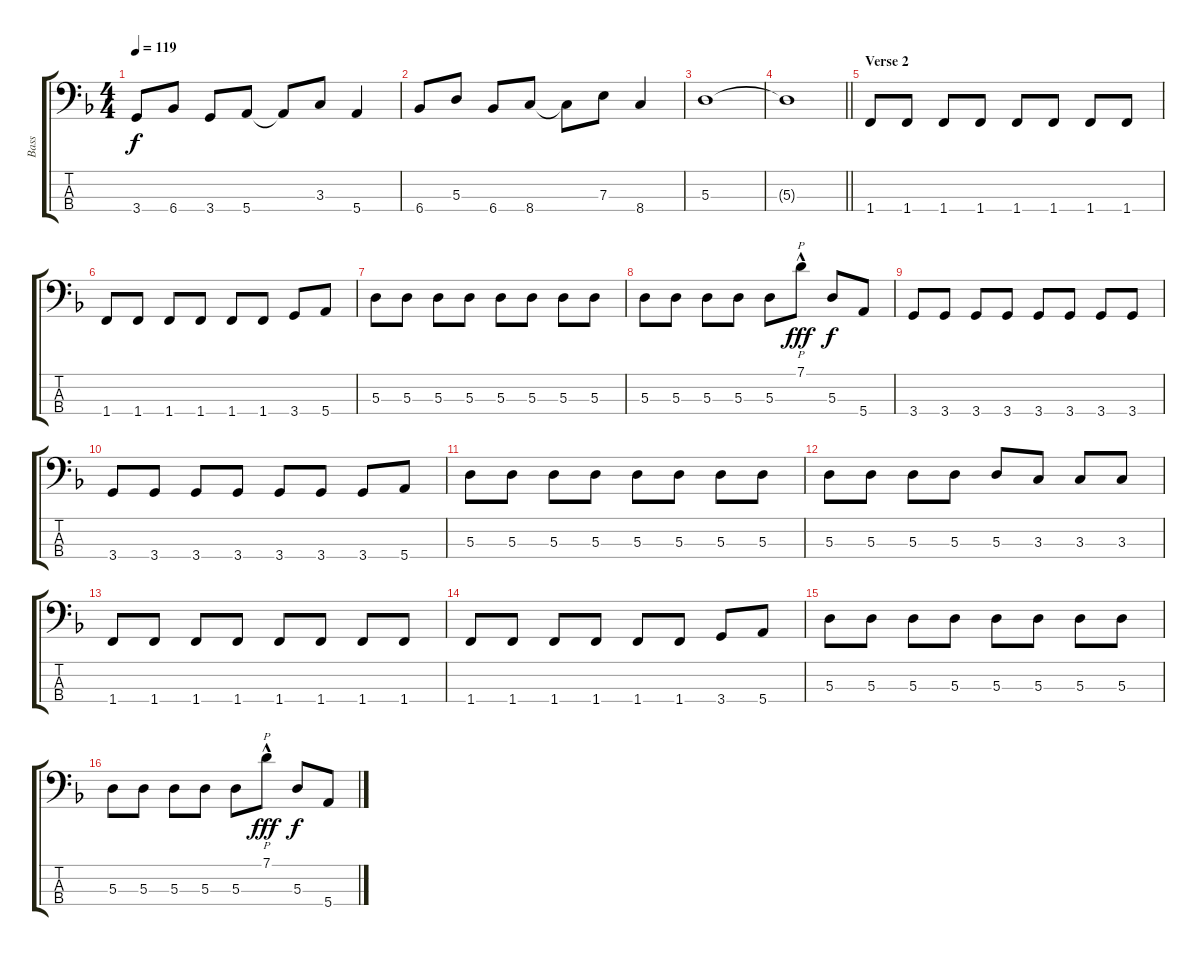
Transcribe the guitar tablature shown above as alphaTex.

\track ("Bass" "Bass") {instrument electricbassfinger}
\staff {score tabs}
\tuning (G2 D2 A1 E1) {hide}
\ts (4 4)
\tempo 119
\clef f4
\ks f
3.4.8{dy f} 6.4.8 3.4.8 5.4.8 5.4{t}.8 3.3.8 5.4.4 |
6.4.8 5.3.8 6.4.8 8.4.8 8.4{t}.8 7.3.8 8.4.4 |
5.3.1 |
\barLineRight lightlight
5.3{t}.1 |
\section ("" "Verse 2")
1.4.8 1.4.8 1.4.8 1.4.8 1.4.8 1.4.8 1.4.8 1.4.8 |
1.4.8 1.4.8 1.4.8 1.4.8 1.4.8 1.4.8 3.4.8 5.4.8 |
5.3.8 5.3.8 5.3.8 5.3.8 5.3.8 5.3.8 5.3.8 5.3.8 |
5.3.8 5.3.8 5.3.8 5.3.8 5.3.8 7.1{hac}.8{p dy fff volume 10} 5.3.8{dy f volume 5} 5.4.8 |
3.4.8 3.4.8 3.4.8 3.4.8 3.4.8 3.4.8 3.4.8 3.4.8 |
3.4.8 3.4.8 3.4.8 3.4.8 3.4.8 3.4.8 3.4.8 5.4.8 |
5.3.8 5.3.8 5.3.8 5.3.8 5.3.8 5.3.8 5.3.8 5.3.8 |
5.3.8 5.3.8 5.3.8 5.3.8 5.3.8 3.3.8 3.3.8 3.3.8 |
1.4.8 1.4.8 1.4.8 1.4.8 1.4.8 1.4.8 1.4.8 1.4.8 |
1.4.8 1.4.8 1.4.8 1.4.8 1.4.8 1.4.8 3.4.8 5.4.8 |
5.3.8 5.3.8 5.3.8 5.3.8 5.3.8 5.3.8 5.3.8 5.3.8 |
5.3.8 5.3.8 5.3.8 5.3.8 5.3.8 7.1{hac}.8{p dy fff volume 10} 5.3.8{dy f volume 5} 5.4.8
